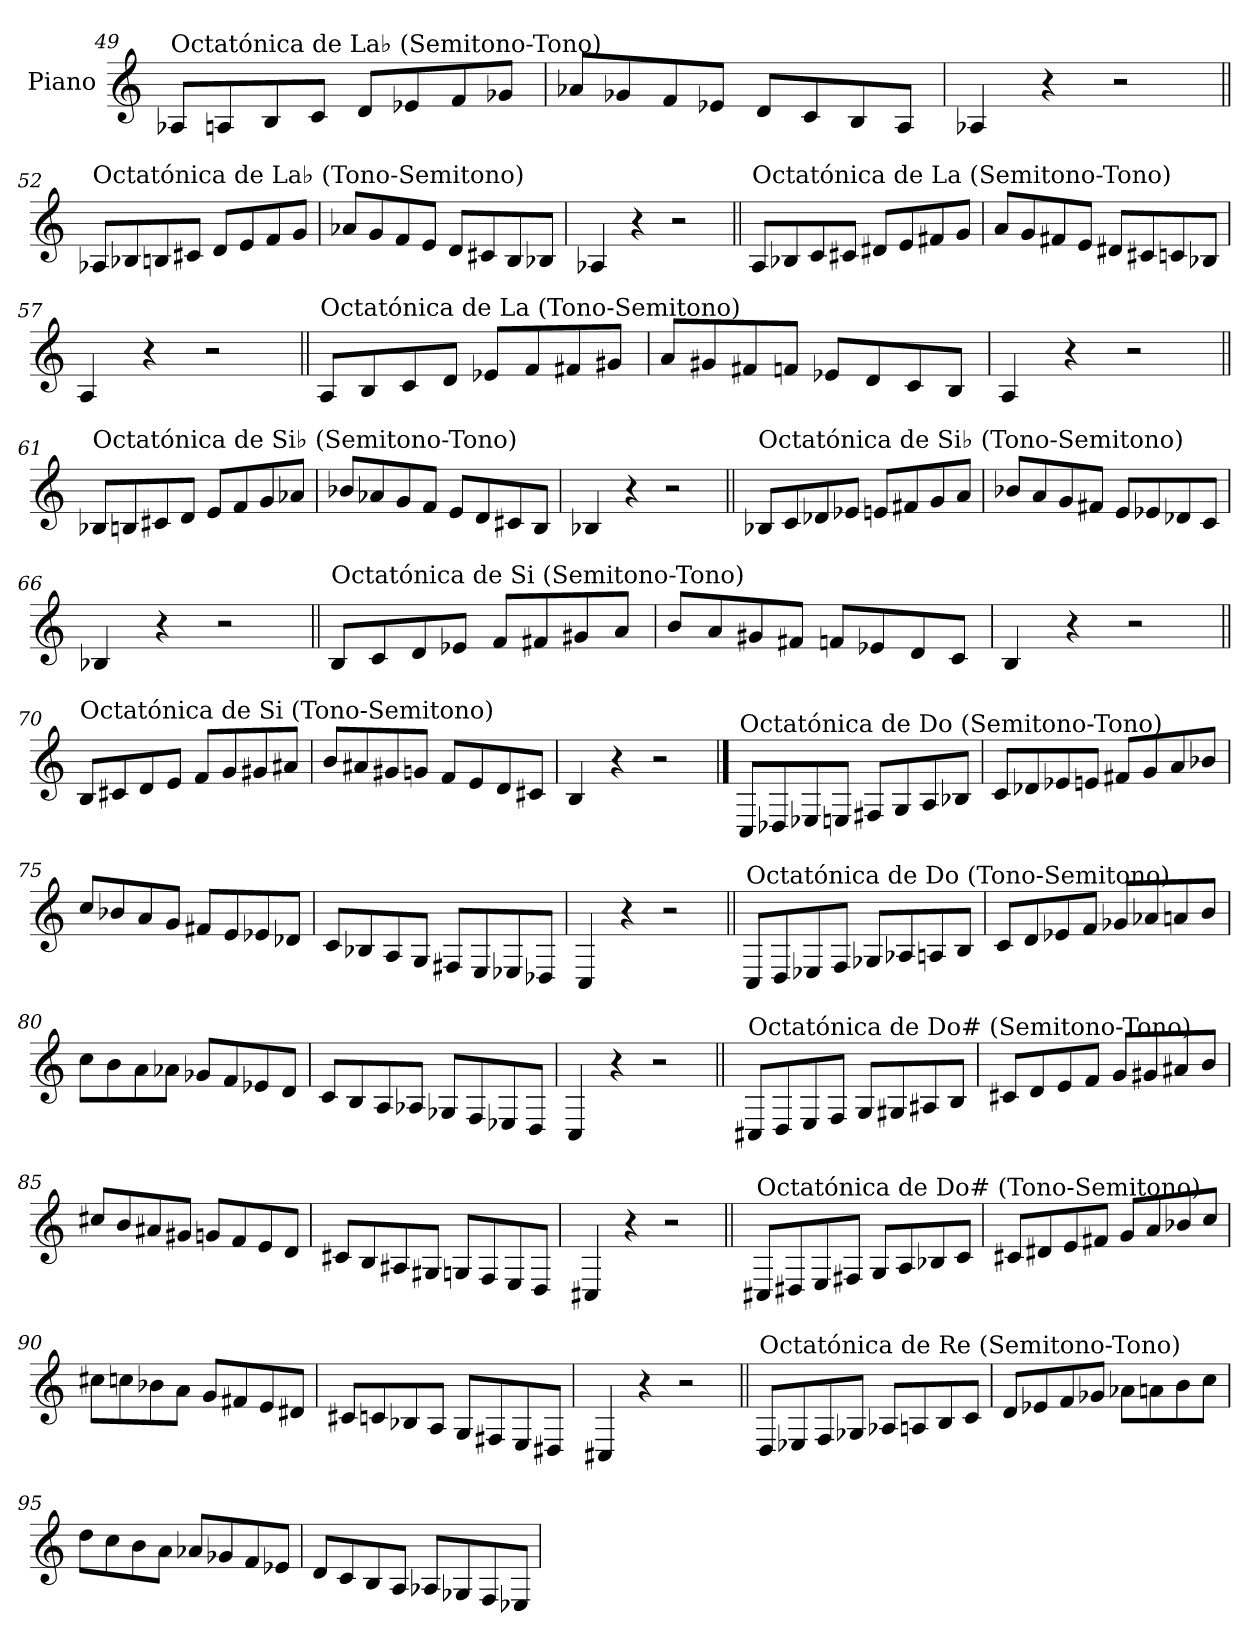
**kern
*part1
*staff1
*I"Piano
*I'Pno.
!!LO:LB:g=z
*clefG2
*k[]
=49
!LO:TX:a:t=Octatónica de La♭ (Semitono-Tono)
8A-X/L
8An/
8B/
8c/J
8d/L
8e-X/
8f/
8g-X/J
=50
8a-X/L
8g-X/
8f/
8e-X/J
8d/L
8c/
8B/
8A/J
=51
4A-X/
4r
2r
=52||
!LO:TX:a:t=Octatónica de La♭ (Tono-Semitono)
8A-X/L
8B-X/
8Bn/
8c#X/J
8d/L
8e/
8f/
8g/J
=53
8a-X/L
8g/
8f/
8e/J
8d/L
8c#X/
8B/
8B-X/J
=54
4A-X/
4r
2r
!!LO:LB:g=z
=55||
!LO:TX:a:t=Octatónica de La (Semitono-Tono)
8A/L
8B-X/
8c/
8c#X/J
8d#X/L
8e/
8f#X/
8g/J
=56
8a/L
8g/
8f#X/
8e/J
8d#X/L
8c#X/
8cn/
8B-X/J
=57
4A/
4r
2r
=58||
!LO:TX:a:t=Octatónica de La (Tono-Semitono)
8A/L
8B/
8c/
8d/J
8e-X/L
8f/
8f#X/
8g#X/J
=59
8a/L
8g#X/
8f#X/
8fn/J
8e-X/L
8d/
8c/
8B/J
=60
4A/
4r
2r
!!LO:LB:g=z
=61||
!LO:TX:a:t=Octatónica de Si♭ (Semitono-Tono)
8B-X/L
8Bn/
8c#X/
8d/J
8e/L
8f/
8g/
8a-X/J
=62
8b-X/L
8a-X/
8g/
8f/J
8e/L
8d/
8c#X/
8B/J
=63
4B-X/
4r
2r
=64||
!LO:TX:a:t=Octatónica de Si♭ (Tono-Semitono)
8B-X/L
8c/
8d-X/
8e-X/J
8en/L
8f#X/
8g/
8a/J
=65
8b-X/L
8a/
8g/
8f#X/J
8e/L
8e-X/
8d-X/
8c/J
=66
4B-X/
4r
2r
!!LO:LB:g=z
=67||
!LO:TX:a:t=Octatónica de Si (Semitono-Tono)
8B/L
8c/
8d/
8e-X/J
8f/L
8f#X/
8g#X/
8a/J
=68
8b/L
8a/
8g#X/
8f#X/J
8fn/L
8e-X/
8d/
8c/J
=69
4B/
4r
2r
=70||
!LO:TX:a:t=Octatónica de Si (Tono-Semitono)
8B/L
8c#X/
8d/
8e/J
8f/L
8g/
8g#X/
8a#X/J
=71
8b/L
8a#X/
8g#X/
8gn/J
8f/L
8e/
8d/
8c#X/J
=72
4B/
4r
2r
!!LO:PB:g=z
==73
!LO:TX:a:t=Octatónica de Do (Semitono-Tono)
8C/L
8D-X/
8E-X/
8En/J
8F#X/L
8G/
8A/
8B-X/J
=74
8c/L
8d-X/
8e-X/
8en/J
8f#X/L
8g/
8a/
8b-X/J
=75
8cc/L
8b-X/
8a/
8g/J
8f#X/L
8e/
8e-X/
8d-X/J
=76
8c/L
8B-X/
8A/
8G/J
8F#X/L
8E/
8E-X/
8D-X/J
=77
4C/
4r
2r
!!LO:LB:g=z
=78||
!LO:TX:a:t=Octatónica de Do (Tono-Semitono)
8C/L
8D/
8E-X/
8F/J
8G-X/L
8A-X/
8An/
8B/J
=79
8c/L
8d/
8e-X/
8f/J
8g-X/L
8a-X/
8an/
8b/J
=80
8cc\L
8b\
8a\
8a-X\J
8g-X/L
8f/
8e-X/
8d/J
=81
8c/L
8B/
8A/
8A-X/J
8G-X/L
8F/
8E-X/
8D/J
=82
4C/
4r
2r
!!LO:LB:g=z
=83||
!LO:TX:a:t=Octatónica de Do# (Semitono-Tono)
8C#X/L
8D/
8E/
8F/J
8G/L
8G#X/
8A#X/
8B/J
=84
8c#X/L
8d/
8e/
8f/J
8g/L
8g#X/
8a#X/
8b/J
=85
8cc#X/L
8b/
8a#X/
8g#X/J
8gn/L
8f/
8e/
8d/J
=86
8c#X/L
8B/
8A#X/
8G#X/J
8Gn/L
8F/
8E/
8D/J
=87
4C#X/
4r
2r
!!LO:LB:g=z
=88||
!LO:TX:a:t=Octatónica de Do# (Tono-Semitono)
8C#X/L
8D#X/
8E/
8F#X/J
8G/L
8A/
8B-X/
8c/J
=89
8c#X/L
8d#X/
8e/
8f#X/J
8g/L
8a/
8b-X/
8cc/J
=90
8cc#X\L
8ccn\
8b-X\
8a\J
8g/L
8f#X/
8e/
8d#X/J
=91
8c#X/L
8cn/
8B-X/
8A/J
8G/L
8F#X/
8E/
8D#X/J
=92
4C#X/
4r
2r
!!LO:LB:g=z
=93||
!LO:TX:a:t=Octatónica de Re (Semitono-Tono)
8D/L
8E-X/
8F/
8G-X/J
8A-X/L
8An/
8B/
8c/J
=94
8d/L
8e-X/
8f/
8g-X/J
8a-X\L
8an\
8b\
8cc\J
=95
8dd\L
8cc\
8b\
8a\J
8a-X/L
8g-X/
8f/
8e-X/J
=96
8d/L
8c/
8B/
8A/J
8A-X/L
8G-X/
8F/
8E-X/J
=
*-
